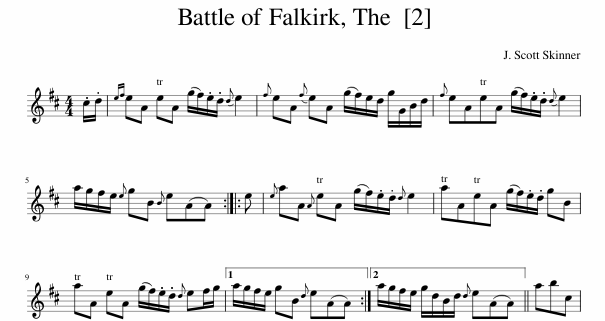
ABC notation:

X:1
L:1/8
M:4/4
I:linebreak $
K:D
V:1 treble
V:1
 .c/.d/ |{ef} eA eA (g/f/).e/.d/{d} e2 |{f} eA{f} eA (g/f/)e/d/ g/G/B/d/ |{f} eAeA (g/f/).e/.d/{d} e2 |$ a/g/f/e/{e} gB{B} e(AA) :: %5
 e |{e} aA{A} eA (g/f/).e/.d/{d} e2 | aAeA (g/f/).e/.d/ gB |$ aA eA (g/f/).e/.d/{d} ef/g/ |1 a/g/f/e/ gB{d} e(AA) :|2 %10
 a/g/f/e/ g/d/B/d/{d} e(AA) || abc | %12
